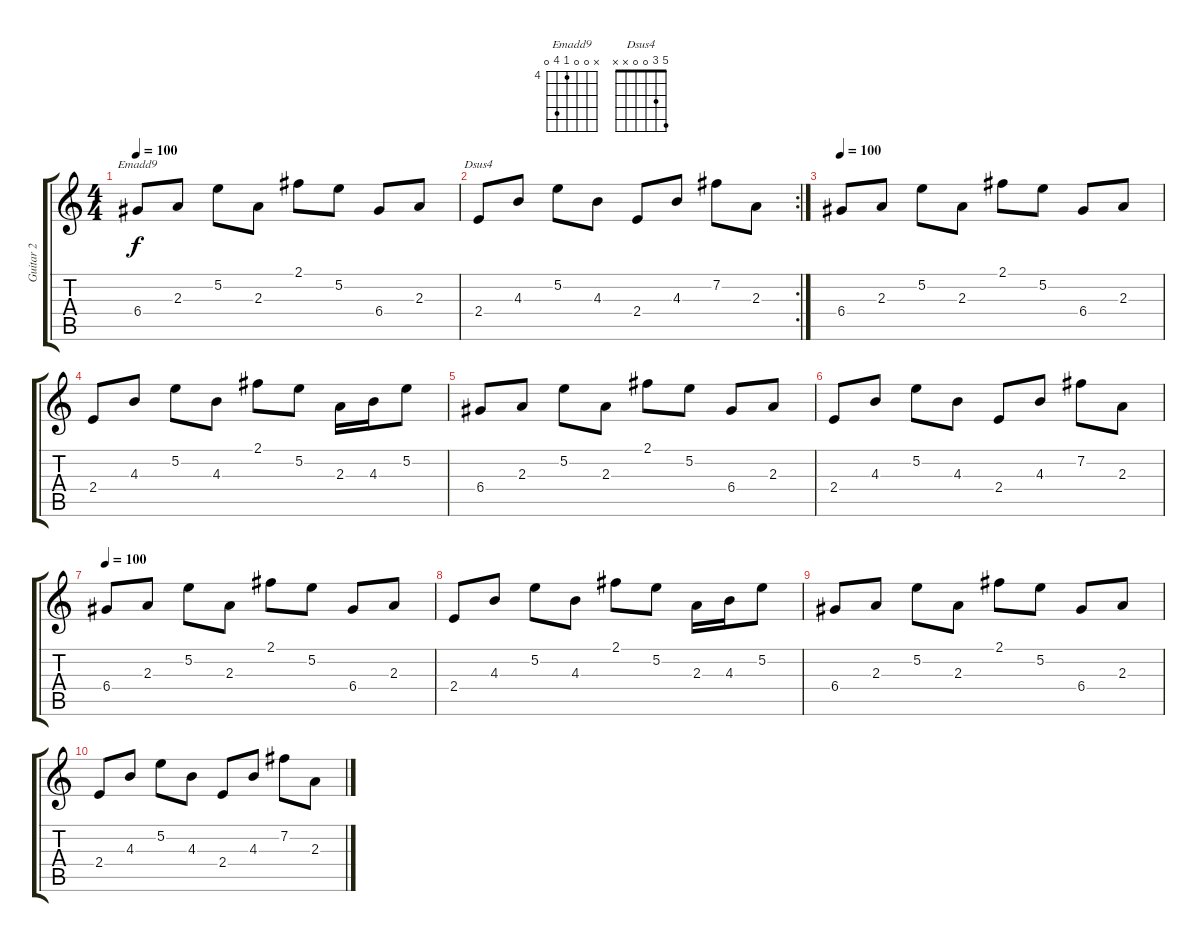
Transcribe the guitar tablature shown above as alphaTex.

\track ("Guitar 2" "Guitar 2") {instrument electricguitarclean}
\staff {score tabs}
\tuning (E4 B3 G3 D3 A2 E2) {hide}
\chord ("Emadd9" x 0 0 4 7 0) {firstfret 4}
\chord ("Dsus4" 5 3 0 0 x x)
\ts (4 4)
\tempo 100
\clef g2
\ks c
6.4.8{ch "Emadd9" dy f} 2.3.8 5.2.8 2.3.8 2.1.8 5.2.8 6.4.8 2.3.8 |
\rc 2
2.4.8{ch "Dsus4"} 4.3.8 5.2.8 4.3.8 2.4.8 4.3.8 7.2.8 2.3.8 |
\tempo 100
6.4.8{volume 7 instrument overdrivenguitar} 2.3.8 5.2.8 2.3.8 2.1.8 5.2.8 6.4.8 2.3.8 |
2.4.8 4.3.8 5.2.8 4.3.8 2.1.8 5.2.8 2.3.16 4.3.16 5.2.8 |
6.4.8 2.3.8 5.2.8 2.3.8 2.1.8 5.2.8 6.4.8 2.3.8 |
2.4.8 4.3.8 5.2.8 4.3.8 2.4.8 4.3.8 7.2.8 2.3.8 |
\tempo 100
6.4.8{volume 0 instrument overdrivenguitar} 2.3.8 5.2.8 2.3.8 2.1.8 5.2.8 6.4.8 2.3.8 |
2.4.8 4.3.8 5.2.8 4.3.8 2.1.8 5.2.8 2.3.16 4.3.16 5.2.8 |
6.4.8 2.3.8 5.2.8 2.3.8 2.1.8 5.2.8 6.4.8 2.3.8 |
2.4.8 4.3.8 5.2.8 4.3.8 2.4.8 4.3.8 7.2.8 2.3.8
